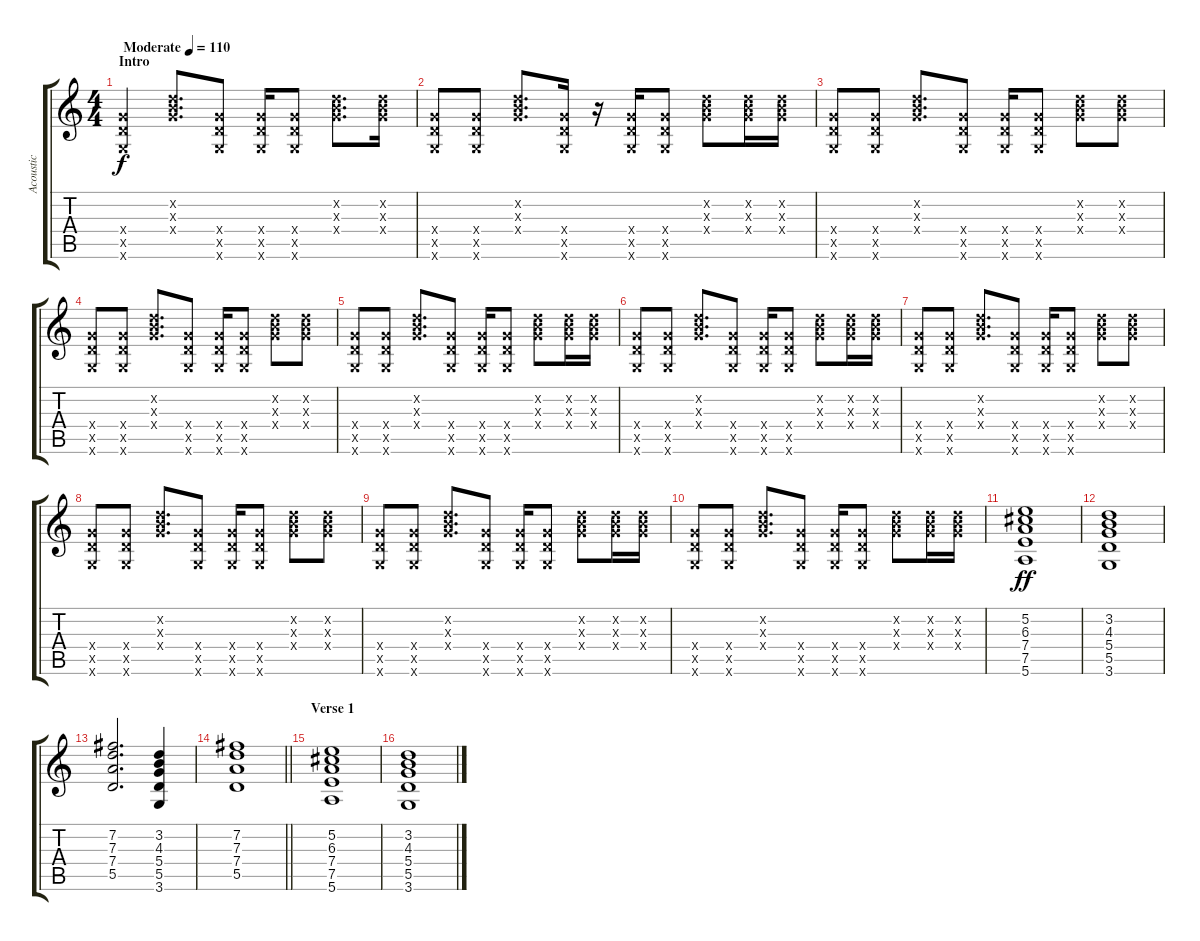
\track ("Acoustic" "Acoustic") {instrument acousticguitarsteel}
\staff {score tabs}
\tuning (E4 B3 G3 D3 A2 E2) {hide}
\ts (4 4)
\section ("" "Intro")
\tempo (110 "Moderate")
\clef g2
\ks c
(5.4{x} 5.5{x} 3.6{x}).4{dy f instrument acousticguitarsteel} (3.2{x} 4.3{x} 5.4{x}).8{d} (5.4{x} 5.5{x} 3.6{x}).8 (5.4{x} 5.5{x} 3.6{x}).16 (5.4{x} 5.5{x} 3.6{x}).8 (3.2{x} 4.3{x} 5.4{x}).8{d} (3.2{x} 4.3{x} 5.4{x}).16 |
(5.4{x} 5.5{x} 3.6{x}).8 (5.4{x} 5.5{x} 3.6{x}).8 (3.2{x} 4.3{x} 5.4{x}).8{d} (5.4{x} 5.5{x} 3.6{x}).16 r.16 (5.4{x} 5.5{x} 3.6{x}).16 (5.4{x} 5.5{x} 3.6{x}).8 (3.2{x} 4.3{x} 5.4{x}).8 (3.2{x} 4.3{x} 5.4{x}).16 (3.2{x} 4.3{x} 5.4{x}).16 |
(5.4{x} 5.5{x} 3.6{x}).8 (5.4{x} 5.5{x} 3.6{x}).8 (3.2{x} 4.3{x} 5.4{x}).8{d} (5.4{x} 5.5{x} 3.6{x}).8 (5.4{x} 5.5{x} 3.6{x}).16 (5.4{x} 5.5{x} 3.6{x}).8 (3.2{x} 4.3{x} 5.4{x}).8 (3.2{x} 4.3{x} 5.4{x}).8 |
(5.4{x} 5.5{x} 3.6{x}).8 (5.4{x} 5.5{x} 3.6{x}).8 (3.2{x} 4.3{x} 5.4{x}).8{d} (5.4{x} 5.5{x} 3.6{x}).8 (5.4{x} 5.5{x} 3.6{x}).16 (5.4{x} 5.5{x} 3.6{x}).8 (3.2{x} 4.3{x} 5.4{x}).8 (3.2{x} 4.3{x} 5.4{x}).8 |
(5.4{x} 5.5{x} 3.6{x}).8 (5.4{x} 5.5{x} 3.6{x}).8 (3.2{x} 4.3{x} 5.4{x}).8{d} (5.4{x} 5.5{x} 3.6{x}).8 (5.4{x} 5.5{x} 3.6{x}).16 (5.4{x} 5.5{x} 3.6{x}).8 (3.2{x} 4.3{x} 5.4{x}).8 (3.2{x} 4.3{x} 5.4{x}).16 (3.2{x} 4.3{x} 5.4{x}).16 |
(5.4{x} 5.5{x} 3.6{x}).8 (5.4{x} 5.5{x} 3.6{x}).8 (3.2{x} 4.3{x} 5.4{x}).8{d} (5.4{x} 5.5{x} 3.6{x}).8 (5.4{x} 5.5{x} 3.6{x}).16 (5.4{x} 5.5{x} 3.6{x}).8 (3.2{x} 4.3{x} 5.4{x}).8 (3.2{x} 4.3{x} 5.4{x}).16 (3.2{x} 4.3{x} 5.4{x}).16 |
(5.4{x} 5.5{x} 3.6{x}).8 (5.4{x} 5.5{x} 3.6{x}).8 (3.2{x} 4.3{x} 5.4{x}).8{d} (5.4{x} 5.5{x} 3.6{x}).8 (5.4{x} 5.5{x} 3.6{x}).16 (5.4{x} 5.5{x} 3.6{x}).8 (3.2{x} 4.3{x} 5.4{x}).8 (3.2{x} 4.3{x} 5.4{x}).8 |
(5.4{x} 5.5{x} 3.6{x}).8 (5.4{x} 5.5{x} 3.6{x}).8 (3.2{x} 4.3{x} 5.4{x}).8{d} (5.4{x} 5.5{x} 3.6{x}).8 (5.4{x} 5.5{x} 3.6{x}).16 (5.4{x} 5.5{x} 3.6{x}).8 (3.2{x} 4.3{x} 5.4{x}).8 (3.2{x} 4.3{x} 5.4{x}).8 |
(5.4{x} 5.5{x} 3.6{x}).8 (5.4{x} 5.5{x} 3.6{x}).8 (3.2{x} 4.3{x} 5.4{x}).8{d} (5.4{x} 5.5{x} 3.6{x}).8 (5.4{x} 5.5{x} 3.6{x}).16 (5.4{x} 5.5{x} 3.6{x}).8 (3.2{x} 4.3{x} 5.4{x}).8 (3.2{x} 4.3{x} 5.4{x}).16 (3.2{x} 4.3{x} 5.4{x}).16 |
(5.4{x} 5.5{x} 3.6{x}).8 (5.4{x} 5.5{x} 3.6{x}).8 (3.2{x} 4.3{x} 5.4{x}).8{d} (5.4{x} 5.5{x} 3.6{x}).8 (5.4{x} 5.5{x} 3.6{x}).16 (5.4{x} 5.5{x} 3.6{x}).8 (3.2{x} 4.3{x} 5.4{x}).8 (3.2{x} 4.3{x} 5.4{x}).16 (3.2{x} 4.3{x} 5.4{x}).16 |
(5.2 6.3 7.4 7.5 5.6).1{dy ff volume 12} |
(3.2 4.3 5.4 5.5 3.6).1 |
(7.2 7.3 7.4 5.5).2{d} (3.2 4.3 5.4 5.5 3.6).4 |
\barLineRight lightlight
(7.2 7.3 7.4 5.5).1 |
\section ("" "Verse 1")
(5.2 6.3 7.4 7.5 5.6).1 |
(3.2 4.3 5.4 5.5 3.6).1
